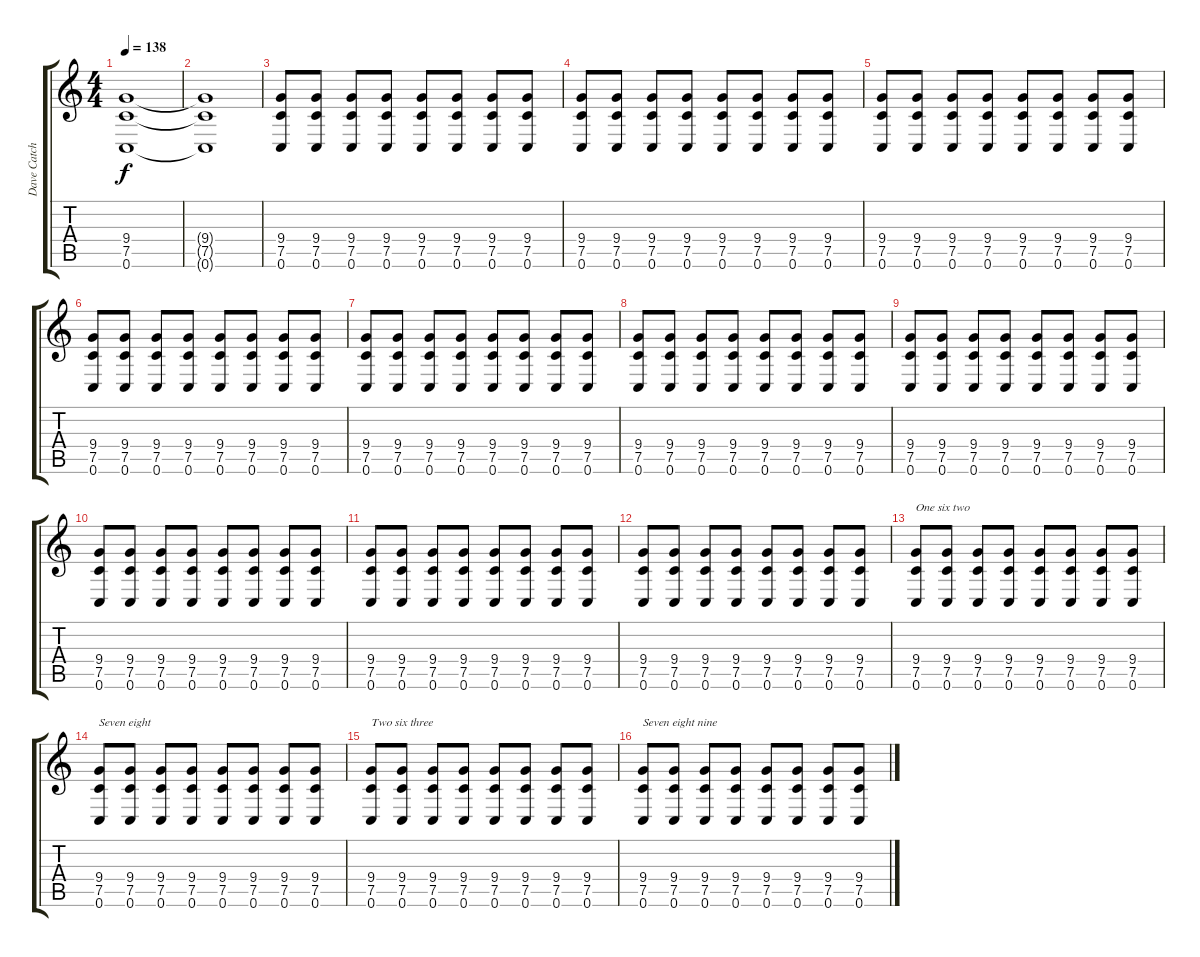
\track ("Dave Catching" "Dave Catch") {instrument distortionguitar}
\staff {score tabs}
\tuning (C4 G3 Eb3 Bb2 F2 C2) {hide}
\ts (4 4)
\tempo 138
\clef g2
\ks c
(9.4{t} 7.5{t} 0.6{t}).1{dy f} |
(9.4{t} 7.5{t} 0.6{t}).1 |
(9.4 7.5 0.6).8{balance 0} (9.4 7.5 0.6).8 (9.4 7.5 0.6).8 (9.4 7.5 0.6).8 (9.4 7.5 0.6).8 (9.4 7.5 0.6).8 (9.4 7.5 0.6).8 (9.4 7.5 0.6).8 |
(9.4 7.5 0.6).8 (9.4 7.5 0.6).8 (9.4 7.5 0.6).8 (9.4 7.5 0.6).8 (9.4 7.5 0.6).8 (9.4 7.5 0.6).8 (9.4 7.5 0.6).8 (9.4 7.5 0.6).8 |
(9.4 7.5 0.6).8 (9.4 7.5 0.6).8 (9.4 7.5 0.6).8 (9.4 7.5 0.6).8 (9.4 7.5 0.6).8 (9.4 7.5 0.6).8 (9.4 7.5 0.6).8 (9.4 7.5 0.6).8 |
(9.4 7.5 0.6).8 (9.4 7.5 0.6).8 (9.4 7.5 0.6).8 (9.4 7.5 0.6).8 (9.4 7.5 0.6).8 (9.4 7.5 0.6).8 (9.4 7.5 0.6).8 (9.4 7.5 0.6).8 |
(9.4 7.5 0.6).8 (9.4 7.5 0.6).8 (9.4 7.5 0.6).8 (9.4 7.5 0.6).8 (9.4 7.5 0.6).8 (9.4 7.5 0.6).8 (9.4 7.5 0.6).8 (9.4 7.5 0.6).8 |
(9.4 7.5 0.6).8 (9.4 7.5 0.6).8 (9.4 7.5 0.6).8 (9.4 7.5 0.6).8 (9.4 7.5 0.6).8 (9.4 7.5 0.6).8 (9.4 7.5 0.6).8 (9.4 7.5 0.6).8 |
(9.4 7.5 0.6).8 (9.4 7.5 0.6).8 (9.4 7.5 0.6).8 (9.4 7.5 0.6).8 (9.4 7.5 0.6).8 (9.4 7.5 0.6).8 (9.4 7.5 0.6).8 (9.4 7.5 0.6).8 |
(9.4 7.5 0.6).8 (9.4 7.5 0.6).8 (9.4 7.5 0.6).8 (9.4 7.5 0.6).8 (9.4 7.5 0.6).8 (9.4 7.5 0.6).8 (9.4 7.5 0.6).8 (9.4 7.5 0.6).8 |
(9.4 7.5 0.6).8 (9.4 7.5 0.6).8 (9.4 7.5 0.6).8 (9.4 7.5 0.6).8 (9.4 7.5 0.6).8 (9.4 7.5 0.6).8 (9.4 7.5 0.6).8 (9.4 7.5 0.6).8 |
(9.4 7.5 0.6).8 (9.4 7.5 0.6).8 (9.4 7.5 0.6).8 (9.4 7.5 0.6).8 (9.4 7.5 0.6).8 (9.4 7.5 0.6).8 (9.4 7.5 0.6).8 (9.4 7.5 0.6).8 |
(9.4 7.5 0.6).8{txt "One six two"} (9.4 7.5 0.6).8 (9.4 7.5 0.6).8 (9.4 7.5 0.6).8 (9.4 7.5 0.6).8 (9.4 7.5 0.6).8 (9.4 7.5 0.6).8 (9.4 7.5 0.6).8 |
(9.4 7.5 0.6).8{txt "Seven eight"} (9.4 7.5 0.6).8 (9.4 7.5 0.6).8 (9.4 7.5 0.6).8 (9.4 7.5 0.6).8 (9.4 7.5 0.6).8 (9.4 7.5 0.6).8 (9.4 7.5 0.6).8 |
(9.4 7.5 0.6).8{txt "Two six three"} (9.4 7.5 0.6).8 (9.4 7.5 0.6).8 (9.4 7.5 0.6).8 (9.4 7.5 0.6).8 (9.4 7.5 0.6).8 (9.4 7.5 0.6).8 (9.4 7.5 0.6).8 |
(9.4 7.5 0.6).8{txt "Seven eight nine"} (9.4 7.5 0.6).8 (9.4 7.5 0.6).8 (9.4 7.5 0.6).8 (9.4 7.5 0.6).8 (9.4 7.5 0.6).8 (9.4 7.5 0.6).8 (9.4 7.5 0.6).8
